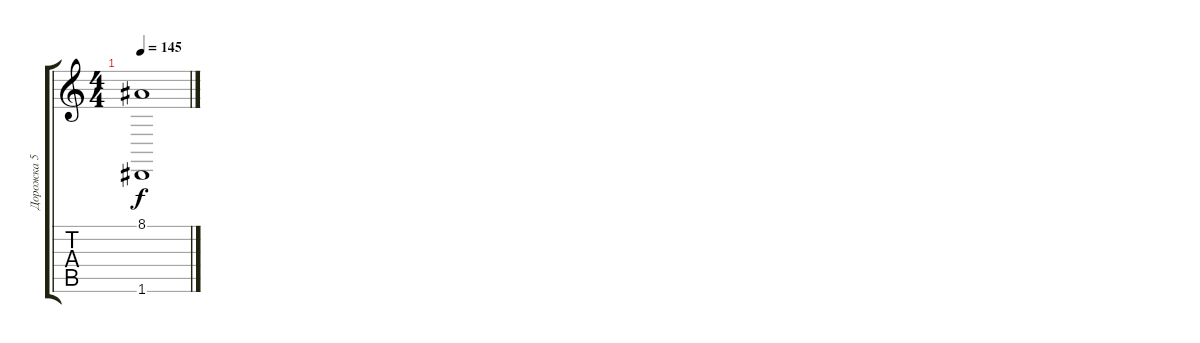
\track ("Дорожка 5" "Дорожка 5") {instrument sitar}
\staff {score tabs}
\tuning (D4 A3 F3 C3 G2 D2) {hide}
\ts (4 4)
\tempo 145
\clef g2
\ks c
(8.1{t} 1.6{t}).1{dy f}
